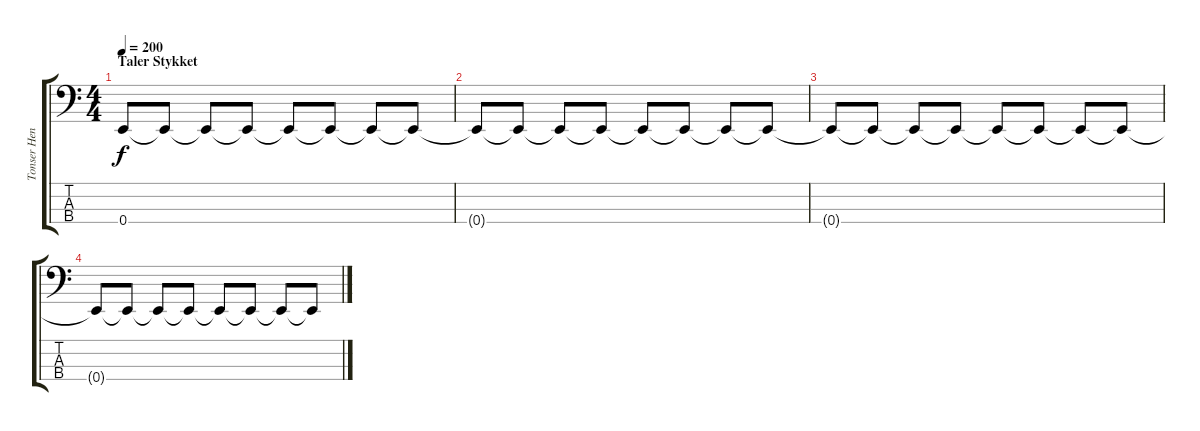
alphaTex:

\track ("Tonser Henrik ( Dengang )" "Tonser Hen") {instrument electricbasspick}
\staff {score tabs}
\tuning (G2 D2 A1 E1) {hide}
\ts (4 4)
\section ("" "Taler Stykket")
\tempo 200
\clef f4
\ks c
0.4.8{dy f volume 0} 0.4{t}.8 0.4{t}.8 0.4{t}.8 0.4{t}.8 0.4{t}.8 0.4{t}.8 0.4{t}.8 |
0.4{t}.8 0.4{t}.8 0.4{t}.8 0.4{t}.8 0.4{t}.8 0.4{t}.8 0.4{t}.8 0.4{t}.8 |
0.4{t}.8 0.4{t}.8 0.4{t}.8 0.4{t}.8 0.4{t}.8 0.4{t}.8 0.4{t}.8 0.4{t}.8 |
0.4{t}.8 0.4{t}.8 0.4{t}.8 0.4{t}.8 0.4{t}.8 0.4{t}.8 0.4{t}.8 0.4{t}.8
